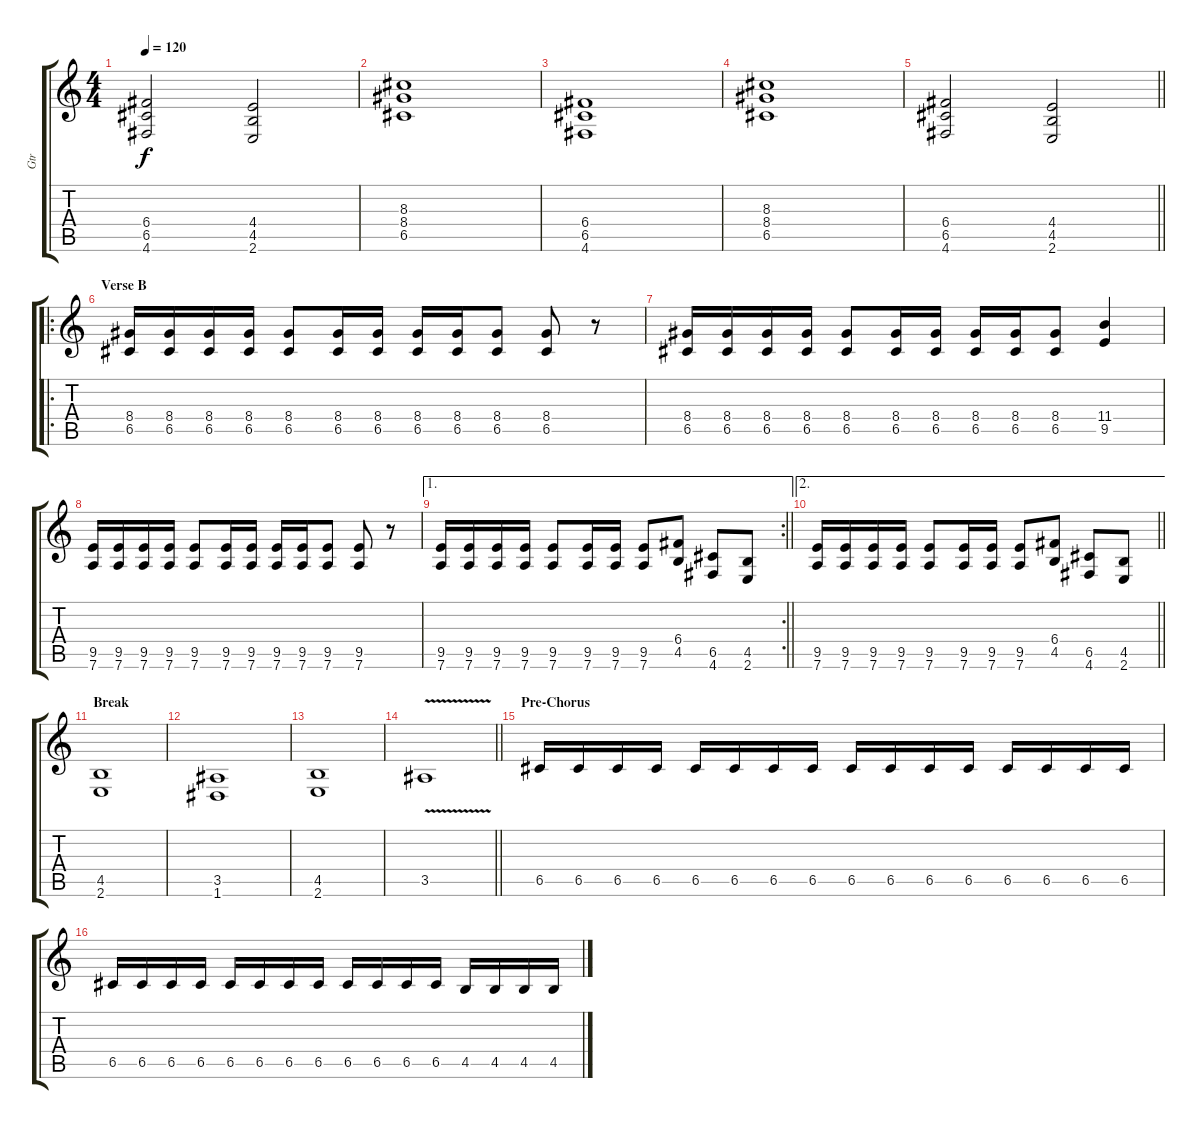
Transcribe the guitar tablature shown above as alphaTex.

\track ("Gtr" "Gtr") {instrument overdrivenguitar}
\staff {score tabs}
\tuning (D4 A3 F3 C3 G2 D2) {hide}
\ts (4 4)
\tempo 120
\clef g2
\ks c
(6.4 6.5 4.6).2{dy f} (4.4 4.5 2.6).2 |
(8.3 8.4 6.5).1 |
(6.4 6.5 4.6).1 |
(8.3 8.4 6.5).1 |
\barLineRight lightlight
(6.4 6.5 4.6).2 (4.4 4.5 2.6).2 |
\ro
\section ("" "Verse B")
(8.4 6.5).16 (8.4 6.5).16 (8.4 6.5).16 (8.4 6.5).16 (8.4 6.5).8 (8.4 6.5).16 (8.4 6.5).16 (8.4 6.5).16 (8.4 6.5).16 (8.4 6.5).8 (8.4 6.5).8 r.8 |
(8.4 6.5).16 (8.4 6.5).16 (8.4 6.5).16 (8.4 6.5).16 (8.4 6.5).8 (8.4 6.5).16 (8.4 6.5).16 (8.4 6.5).16 (8.4 6.5).16 (8.4 6.5).8 (11.4 9.5).4 |
(9.5 7.6).16 (9.5 7.6).16 (9.5 7.6).16 (9.5 7.6).16 (9.5 7.6).8 (9.5 7.6).16 (9.5 7.6).16 (9.5 7.6).16 (9.5 7.6).16 (9.5 7.6).8 (9.5 7.6).8 r.8 |
\ae 1
\rc 2
\barLineRight lightlight
(9.5 7.6).16 (9.5 7.6).16 (9.5 7.6).16 (9.5 7.6).16 (9.5 7.6).8 (9.5 7.6).16 (9.5 7.6).16 (9.5 7.6).8 (6.4 4.5).8 (6.5 4.6).8 (4.5 2.6).8 |
\ae 2
\barLineRight lightlight
(9.5 7.6).16 (9.5 7.6).16 (9.5 7.6).16 (9.5 7.6).16 (9.5 7.6).8 (9.5 7.6).16 (9.5 7.6).16 (9.5 7.6).8 (6.4 4.5).8 (6.5 4.6).8 (4.5 2.6).8 |
\section ("" "Break")
(4.5 2.6).1 |
(3.5 1.6).1 |
(4.5 2.6).1 |
\barLineRight lightlight
3.5{v}.1 |
\section ("" "Pre-Chorus")
6.5.16 6.5.16 6.5.16 6.5.16 6.5.16 6.5.16 6.5.16 6.5.16 6.5.16 6.5.16 6.5.16 6.5.16 6.5.16 6.5.16 6.5.16 6.5.16 |
6.5.16 6.5.16 6.5.16 6.5.16 6.5.16 6.5.16 6.5.16 6.5.16 6.5.16 6.5.16 6.5.16 6.5.16 4.5.16 4.5.16 4.5.16 4.5.16
